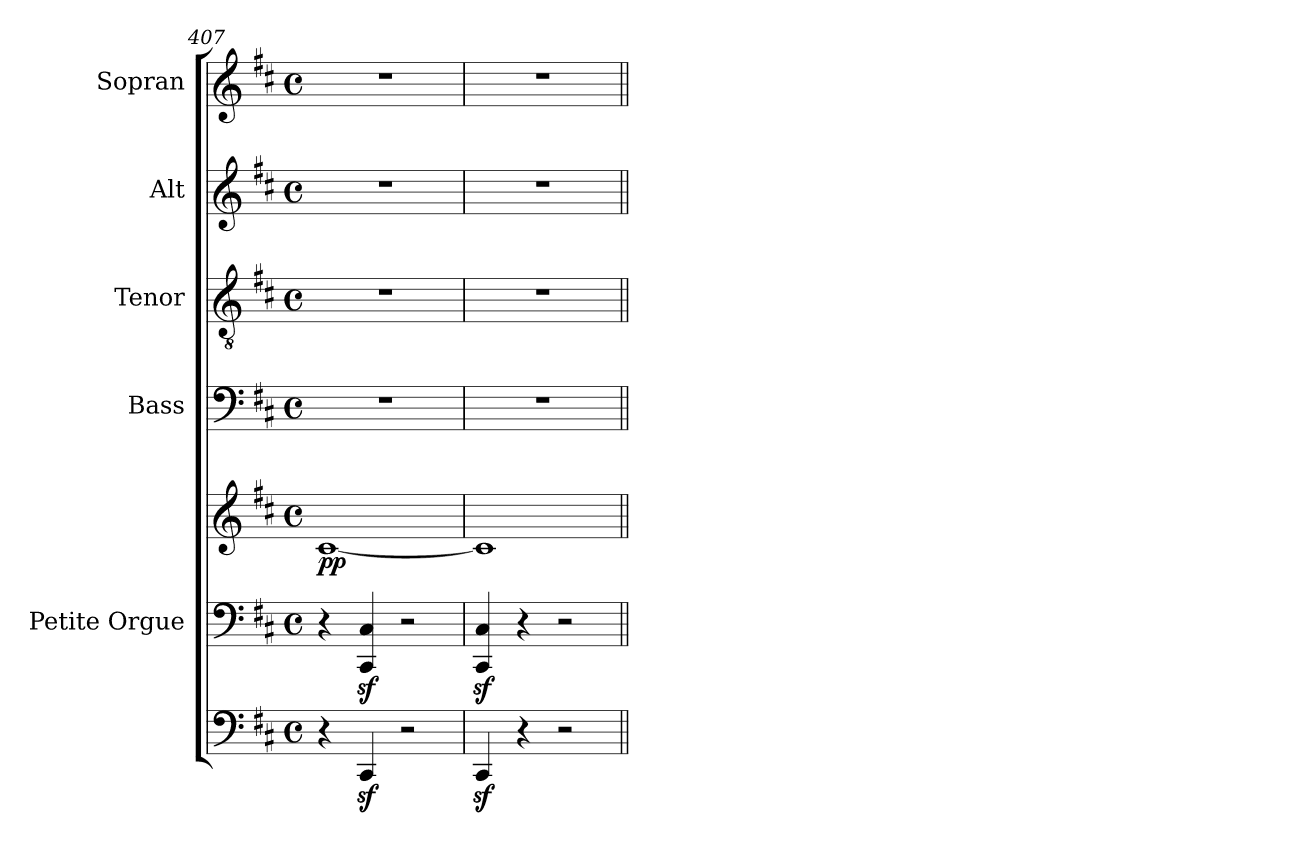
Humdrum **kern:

**kern	**kern	**kern	**dynam	**kern	**kern	**kern	**kern
*part6	*part5	*part5	*part5	*part4	*part3	*part2	*part1
*staff7	*staff6	*staff5	*staff5/6	*staff4	*staff3	*staff2	*staff1
*	*I"Petite Orgue	*	*	*I"Bass	*I"Tenor	*I"Alt	*I"Sopran
*	*I'Org. 1	*	*	*I'B.	*I'T.	*I'A.	*I'S.
*clefF4	*clefF4	*clefG2	*	*clefF4	*clefGv2	*clefG2	*clefG2
*k[f#c#]	*k[f#c#]	*k[f#c#]	*	*k[f#c#]	*k[f#c#]	*k[f#c#]	*k[f#c#]
*D:	*D:	*D:	*	*D:	*D:	*D:	*D:
*M4/4	*M4/4	*M4/4	*	*M4/4	*M4/4	*M4/4	*M4/4
*met(c)	*met(c)	*met(c)	*	*met(c)	*met(c)	*met(c)	*met(c)
=407	=407	=407	=407	=407	=407	=407	=407
!	!	!	!LO:DY:b	!	!	!	!
4r	4r	[1c#	pp	1r	1r	1r	1r
4CC#z</	4CC#/z< 4C#/z<	.	.	.	.	.	.
2r	2r	.	.	.	.	.	.
=408	=408	=408	=408	=408	=408	=408	=408
4CC#z</	4CC#/z< 4C#/z<	1c#]	.	1r	1r	1r	1r
4r	4r	.	.	.	.	.	.
2r	2r	.	.	.	.	.	.
=||	=||	=||	=||	=||	=||	=||	=||
*-	*-	*-	*-	*-	*-	*-	*-
